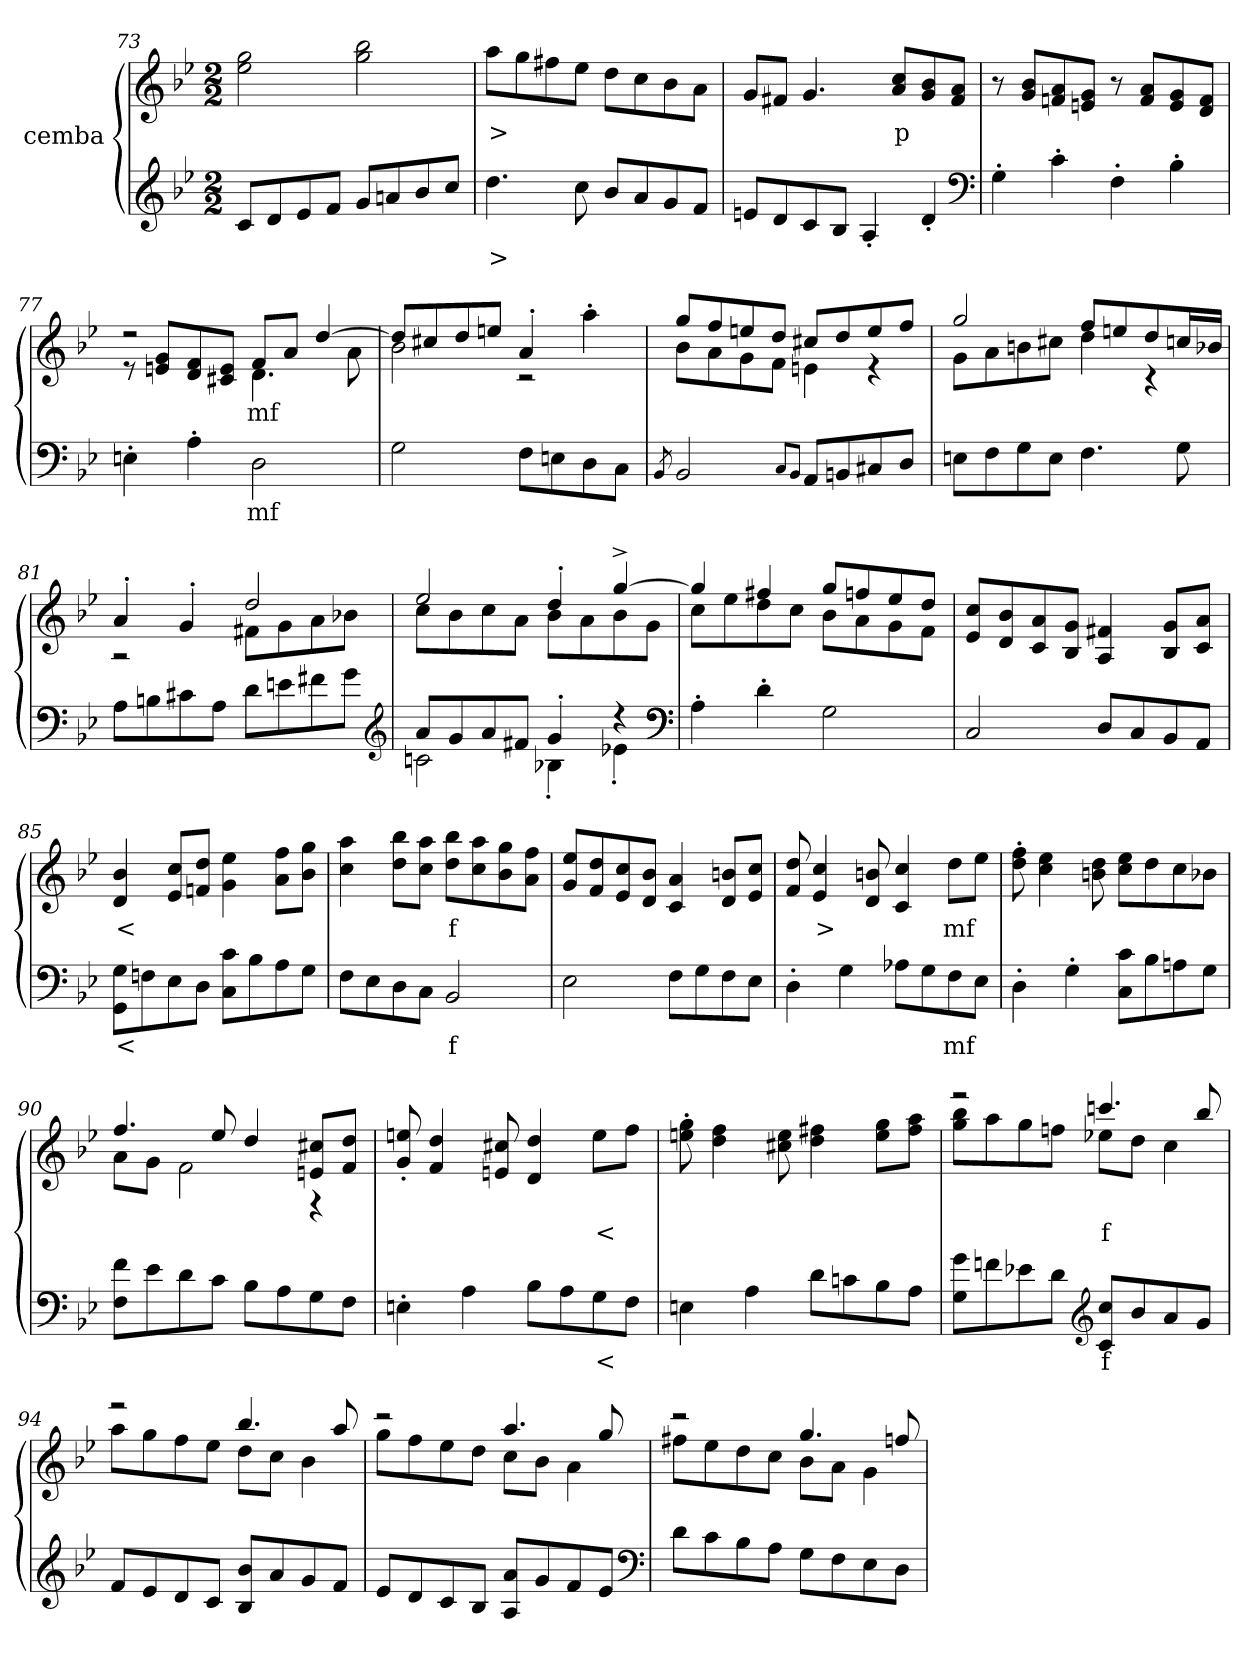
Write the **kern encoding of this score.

**kern	**text	**kern	**text
*part2	*part2	*part1	*part1
*staff2	*staff2	*staff1	*staff1
*I"cemba	*	*I"cemba	*
*clefG2	*	*clefG2	*
*k[b-e-]	*	*k[b-e-]	*
*g:	*	*g:	*
*M2/2	*	*M2/2	*
=73	=73	=73	=73
8c/L	.	2ee-\ 2gg\	.
8d/	.	.	.
8e-/	.	.	.
8f/J	.	.	.
8g/L	.	2gg\ 2bb-\	.
8an/	.	.	.
8b-/	.	.	.
8cc/J	.	.	.
=74	=74	=74	=74
4.dd\	>	8aa\L	>
.	.	8gg\	.
.	.	8ff#X\	.
8cc\	.	8ee-\J	.
8b-/L	.	8dd\L	.
8a/	.	8cc\	.
8g/	.	8b-\	.
8f/J	.	8a\J	.
=75	=75	=75	=75
8en/L	.	8g/L	.
8d/	.	8f#X/J	.
8c/	.	4.g/	.
8B-/J	.	.	.
4A'>/	.	.	.
.	.	8a/ 8cc/L	p
4d'>/	.	8g/ 8b-/	.
.	.	8f#/ 8a/J	.
*clefF4	*	*	*
=76	=76	=76	=76
4G'>\	.	8r	.
.	.	8g/ 8b-/L	.
4c'>\	.	8fn/ 8a/	.
.	.	8en/ 8g/J	.
4F'>\	.	8r	.
.	.	8f/ 8a/L	.
4B-'>\	.	8e/ 8g/	.
.	.	8d/ 8f/J	.
=77	=77	=77	=77
*	*	*^	*
4En'>\	.	2r	8r	.
.	.	.	8en/ 8g/L	.
4A'>\	.	.	8d/ 8f/	.
.	.	.	8c#X/ 8e/J	.
2D\	mf	8f/L	4.d\	mf
.	.	8a/J	.	.
.	.	[4dd/	.	.
.	.	.	8a\	.
=78	=78	=78	=78	=78
2G\	.	8dd/L]	2b-\	.
.	.	8cc#X/	.	.
.	.	8dd/	.	.
.	.	8een/J	.	.
8F\L	.	4a'>/	2r	.
8En\	.	.	.	.
8D\	.	4aa'>\	.	.
8C\J	.	.	.	.
=79	=79	=79	=79	=79
8qBB-/	.	.	.	.
2BB-/	.	8gg/L	8b-\L	.
.	.	8ff/	8a\	.
.	.	8een/	8g\	.
.	.	8dd/J	8f\J	.
8qC/L	.	.	.	.
8qBB-/J	.	.	.	.
8AA/L	.	8cc#X/L	4en\	.
8BBn/	.	8dd/	.	.
8C#X/	.	8ee/	4r	.
8D/J	.	8ff/J	.	.
=80	=80	=80	=80	=80
8En\L	.	2gg/	8g\L	.
8F\	.	.	8a\	.
8G\	.	.	8bn\	.
8E\J	.	.	8cc#X\J	.
4.F\	.	8ff/L	4dd\	.
.	.	8een/	.	.
.	.	8dd/	4r	.
8G\	.	16ccn/L	.	.
.	.	16b-/JJ	.	.
=81	=81	=81	=81	=81
8A\L	.	4a'>/	2r	.
8Bn\	.	.	.	.
8c#X\	.	4g'>/	.	.
8A\J	.	.	.	.
8d\L	.	2dd/	8f#X\L	.
8en\	.	.	8g\	.
8f#X\	.	.	8a\	.
8g\J	.	.	8b-X\J	.
*clefG2	*	*	*	*
=82	=82	=82	=82	=82
*^	*	*	*	*
8a/L	2cn\	.	2ee-/	8cc\L	.
8g/	.	.	.	8b-\	.
8a/	.	.	.	8cc\	.
8f#X/J	.	.	.	8a\J	.
4g'>/	4B-X'>\	.	4dd'>/	8b-\L	.
.	.	.	.	8a\	.
4r	4e-X'>\	.	[4gg^>/	8b-\	.
.	.	.	.	8g\J	.
*v	*v	*	*	*	*
*clefF4	*	*	*	*
=83	=83	=83	=83	=83
4A'>\	.	4gg/]	8cc\L	.
.	.	.	8ee-\	.
4d'>\	.	4ff#X/	8dd\	.
.	.	.	8cc\J	.
2G\	.	8gg/L	8b-\L	.
.	.	8ffn/	8a\	.
.	.	8ee-/	8g\	.
.	.	8dd/J	8f\J	.
*	*	*v	*v	*
=84	=84	=84	=84
2C/	.	8e-/ 8cc/L	.
.	.	8d/ 8b-/	.
.	.	8c/ 8a/	.
.	.	8B-/ 8g/J	.
8D/L	.	4A/ 4f#X/	.
8C/	.	.	.
8BB-/	.	8B-/ 8g/L	.
8AA/J	.	8c/ 8a/J	.
=85	=85	=85	=85
8GG\ 8G\L	<	4d/ 4b-/	<
8Fn\	.	.	.
8E-\	.	8e-/ 8cc/L	.
8D\J	.	8fn/ 8dd/J	.
8C\ 8c\L	.	4g\ 4ee-\	.
8B-\	.	.	.
8A\	.	8a\ 8ff\L	.
8G\J	.	8b-\ 8gg\J	.
=86	=86	=86	=86
8F\L	.	4cc\ 4aa\	.
8E-\	.	.	.
8D\	.	8dd\ 8bb-\L	.
8C\J	.	8cc\ 8aa\J	.
2BB-/	f	8dd\ 8bb-\L	f
.	.	8cc\ 8aa\	.
.	.	8b-\ 8gg\	.
.	.	8a\ 8ff\J	.
=87	=87	=87	=87
2E-\	.	8g/ 8ee-/L	.
.	.	8f/ 8dd/	.
.	.	8e-/ 8cc/	.
.	.	8d/ 8b-/J	.
8F\L	.	4c/ 4a/	.
8G\	.	.	.
8F\	.	8d/ 8bn/L	.
8E-\J	.	8e-/ 8cc/J	.
=88	=88	=88	=88
4D'>\	.	8f/ 8dd/	.
.	.	4e-/ 4cc/	>
4G\	.	.	.
.	.	8d/ 8bn/	.
8A-X\L	.	4c/ 4cc/	.
8G\	.	.	.
8F\	mf	8dd\L	mf
8E-\J	.	8ee-\J	.
=89	=89	=89	=89
4D'>\	.	8dd\'> 8ff\'>	.
.	.	4cc\ 4ee-\	.
4G'>\	.	.	.
.	.	8bn\ 8dd\	.
8C\ 8c\L	.	8cc\ 8ee-\L	.
8B-\	.	8dd\	.
8An\	.	8cc\	.
8G\J	.	8b-X\J	.
=90	=90	=90	=90
*	*	*^	*
8F\ 8f\L	.	4.ff/	8a\L	.
8e-\	.	.	8g\J	.
8d\	.	.	2f\	.
8c\J	.	8ee-/	.	.
8B-\L	.	4dd/	.	.
8A\	.	.	.	.
8G\	.	8en/ 8cc#X/L	4r	.
8F\J	.	8f/ 8dd/J	.	.
*	*	*v	*v	*
=91	=91	=91	=91
4En'>\	.	8g/'> 8een/'>	.
.	.	4f/ 4dd/	.
4A\	.	.	.
.	.	8en/ 8cc#X/	.
8B-\L	.	4d/ 4dd/	.
8A\	.	.	.
8G\	<	8ee\L	<
8F\J	.	8ff\J	.
=92	=92	=92	=92
4En\	.	8een\'> 8gg\'>	.
.	.	4dd\ 4ff\	.
4A\	.	.	.
.	.	8cc#X\ 8ee\	.
8d\L	.	4dd\ 4ff#X\	.
8cn\	.	.	.
8B-\	.	8ee\ 8gg\L	.
8A\J	.	8ff#\ 8aa\J	.
=93	=93	=93	=93
*	*	*^	*
8G\ 8g\L	.	2r	8gg\ 8bb-\L	.
8fn\	.	.	8aa\	.
8e-X\	.	.	8gg\	.
8d\J	.	.	8ffn\J	.
*clefG2	*	*	*	*
8c/ 8cc/L	f	4.cccn/	8ee-X\L	f
8b-/	.	.	8dd\J	.
8a/	.	.	4cc\	.
8g/J	.	8bb-/	.	.
=94	=94	=94	=94	=94
8f/L	.	2r	8aa\L	.
8e-/	.	.	8gg\	.
8d/	.	.	8ff\	.
8c/J	.	.	8ee-\J	.
8B-/ 8b-/L	.	4.bb-/	8dd\L	.
8a/	.	.	8cc\J	.
8g/	.	.	4b-\	.
8f/J	.	8aa/	.	.
=95	=95	=95	=95	=95
8e-/L	.	2r	8gg\L	.
8d/	.	.	8ff\	.
8c/	.	.	8ee-\	.
8B-/J	.	.	8dd\J	.
8A/ 8a/L	.	4.aa/	8cc\L	.
8g/	.	.	8b-\J	.
8f/	.	.	4a\	.
8e-/J	.	8gg/	.	.
*clefF4	*	*	*	*
=96	=96	=96	=96	=96
8d\L	.	2r	8ff#X\L	.
8c\	.	.	8ee-\	.
8B-\	.	.	8dd\	.
8A\J	.	.	8cc\J	.
8G\L	.	4.gg/	8b-\L	.
8F\	.	.	8a\J	.
8E-\	.	.	4g\	.
8D\J	.	8ffn/	.	.
*	*	*v	*v	*
=	=	=	=
*-	*-	*-	*-
